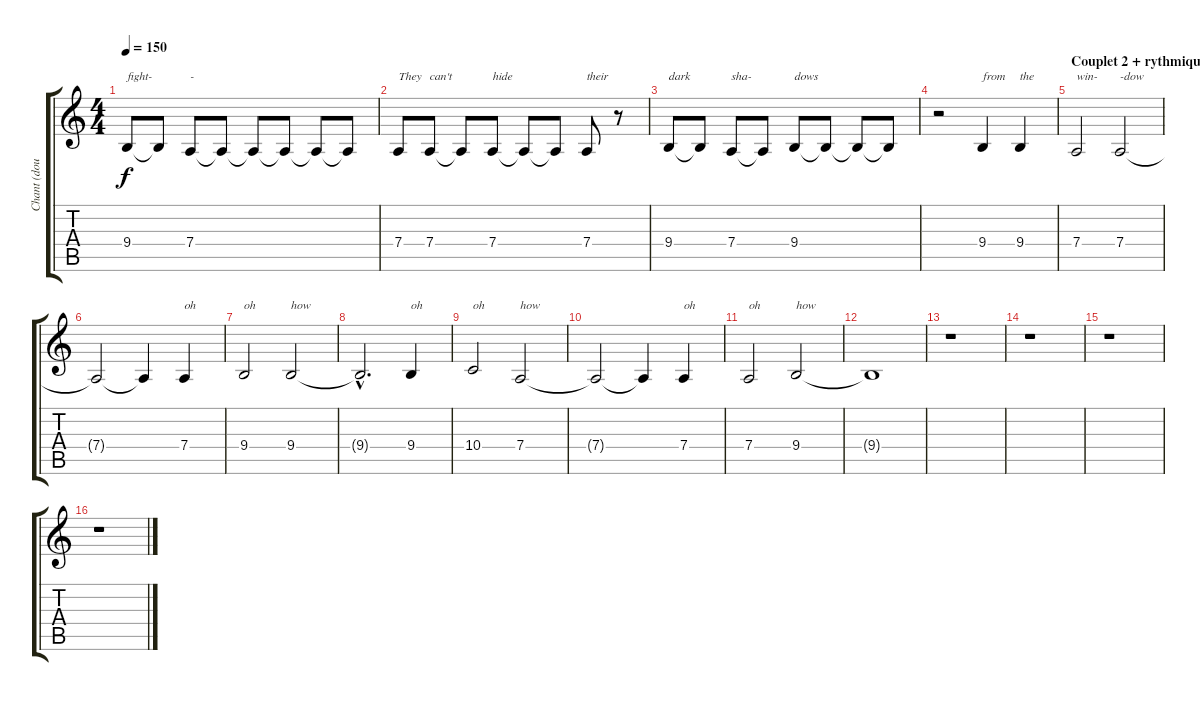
\track ("Chant (doublage)" "Chant (dou") {instrument viola}
\staff {score tabs}
\tuning (E4 B3 G3 D3 A2 E2) {hide}
\ts (4 4)
\tempo 150
\clef g2
\ks c
9.4.8{txt "fight-" dy f} 9.4{t}.8 7.4.8{txt "-"} 7.4{t}.8 7.4{t}.8 7.4{t}.8 7.4{t}.8 7.4{t}.8 |
7.4.8{txt "They"} 7.4.8{txt "can't"} 7.4{t}.8 7.4.8{txt "hide"} 7.4{t}.8 7.4{t}.8 7.4.8{txt "their"} r.8 |
9.4.8{txt "dark"} 9.4{t}.8 7.4.8{txt "sha-"} 7.4{t}.8 9.4.8{txt "dows"} 9.4{t}.8 9.4{t}.8 9.4{t}.8 |
r.2 9.4.4{txt "from"} 9.4.4{txt "the"} |
\section ("" "Couplet 2 + rythmique")
7.4.2{txt "win-"} 7.4.2{txt "-dow"} |
7.4{t}.2 7.4{t}.4 7.4.4{txt "oh"} |
9.4.2{txt "oh"} 9.4.2{txt "how"} |
9.4{hac t}.2{d} 9.4.4{txt "oh"} |
10.4.2{txt "oh"} 7.4.2{txt "how"} |
7.4{t}.2 7.4{t}.4 7.4.4{txt "oh"} |
7.4.2{txt "oh"} 9.4.2{txt "how"} |
9.4{t}.1 |
r.1 |
r.1 |
r.1 |
r.1
